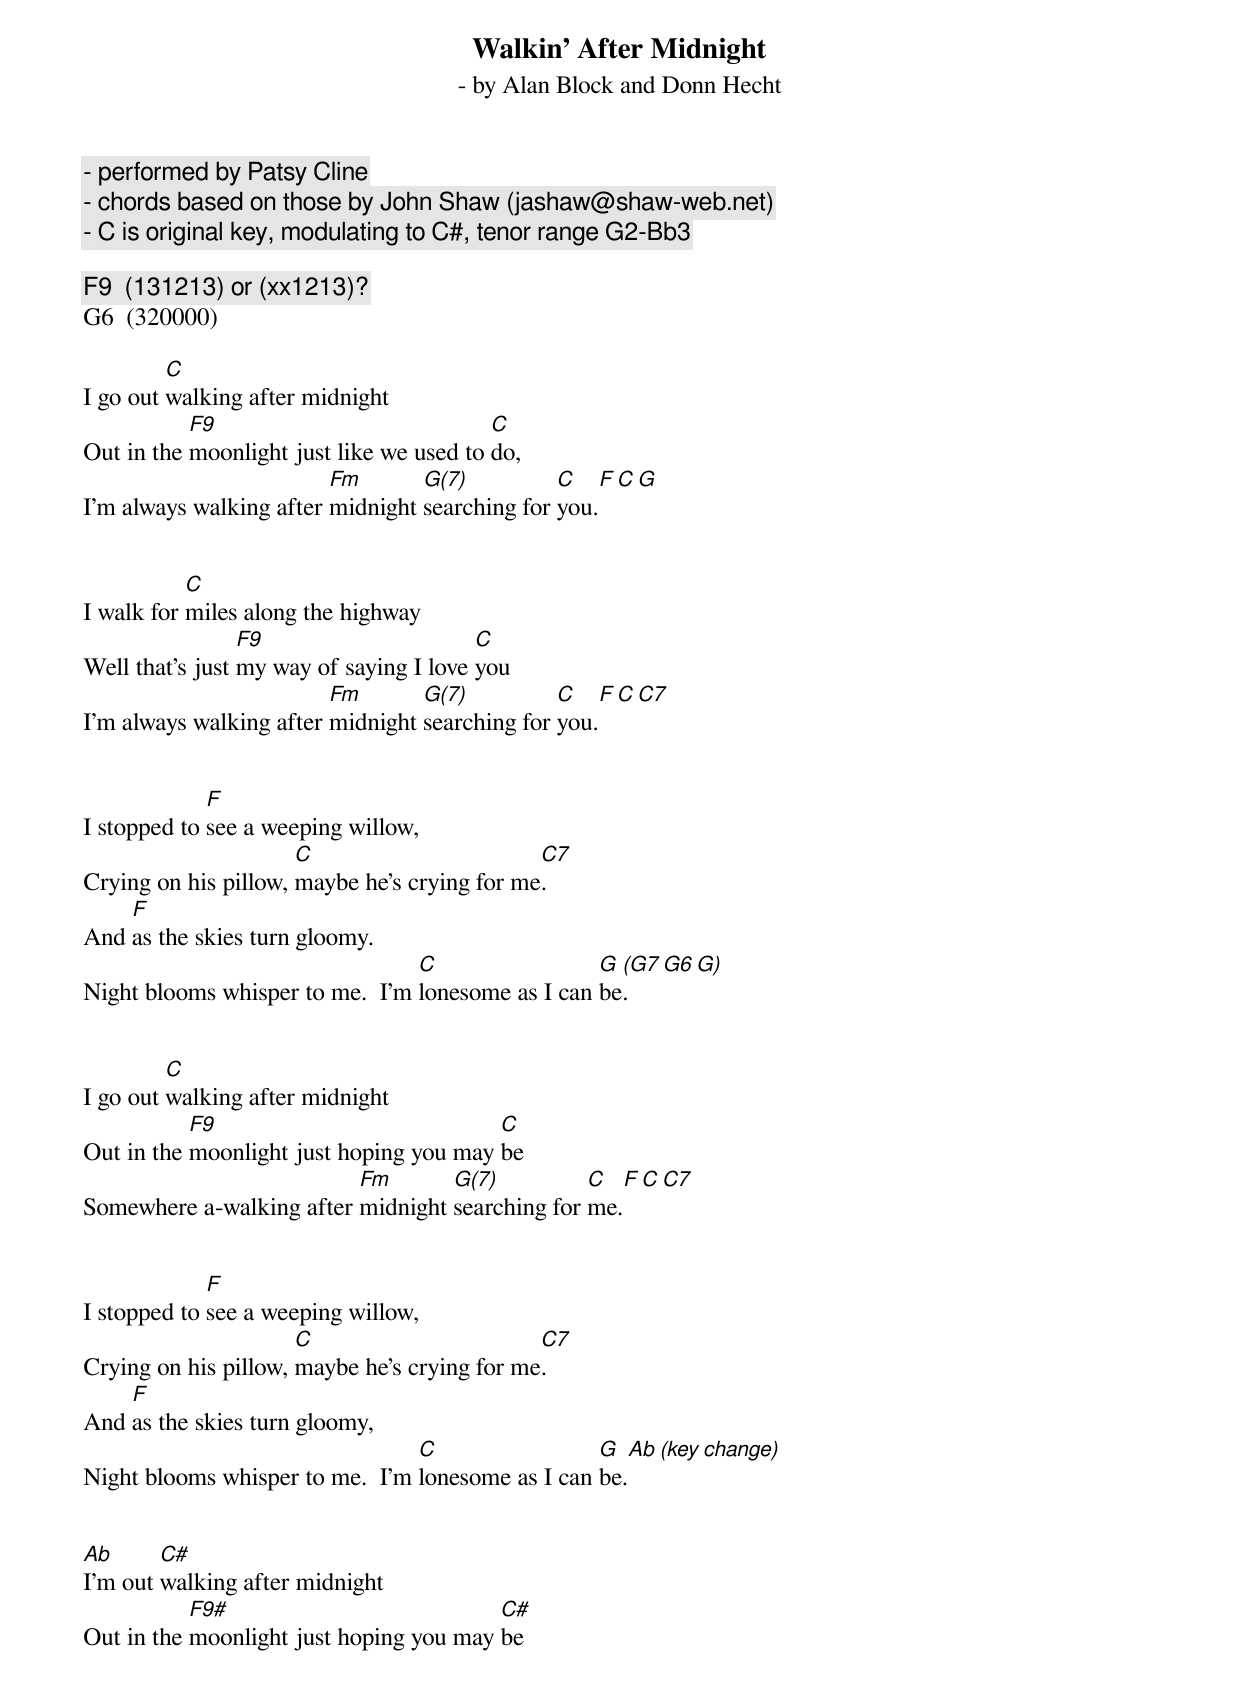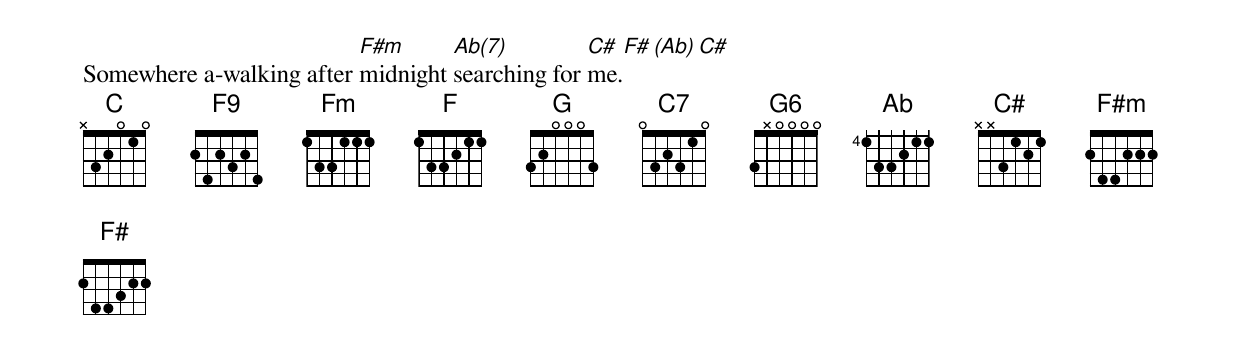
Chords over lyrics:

Walkin' After Midnight
 - by Alan Block and Donn Hecht
 - performed by Patsy Cline
 - chords based on those by John Shaw (jashaw@shaw-web.net)
 - C is original key, modulating to C#, tenor range G2-Bb3

F9  (131213) or (xx1213)?
G6  (320000)

         C
I go out walking after midnight
           F9                             C
Out in the moonlight just like we used to do,
                         Fm       G(7)          C   F C G
I'm always walking after midnight searching for you.


           C
I walk for miles along the highway
                 F9                      C
Well that's just my way of saying I love you
                         Fm       G(7)          C   F C C7
I'm always walking after midnight searching for you.


             F
I stopped to see a weeping willow,
                      C                       C7
Crying on his pillow, maybe he's crying for me.
    F
And as the skies turn gloomy.
                                 C                 G (G7 G6 G)
Night blooms whisper to me.  I'm lonesome as I can be.


         C
I go out walking after midnight
           F9                            C
Out in the moonlight just hoping you may be
                          Fm       G(7)          C   F C C7
Somewhere a-walking after midnight searching for me.


             F
I stopped to see a weeping willow,
                      C                       C7
Crying on his pillow, maybe he's crying for me.
    F
And as the skies turn gloomy,
                                 C                 G  Ab (key change)
Night blooms whisper to me.  I'm lonesome as I can be.


Ab      C#
I'm out walking after midnight
           F9#                           C#
Out in the moonlight just hoping you may be
                          F#m      Ab(7)         C# F# (Ab) C#
Somewhere a-walking after midnight searching for me.
